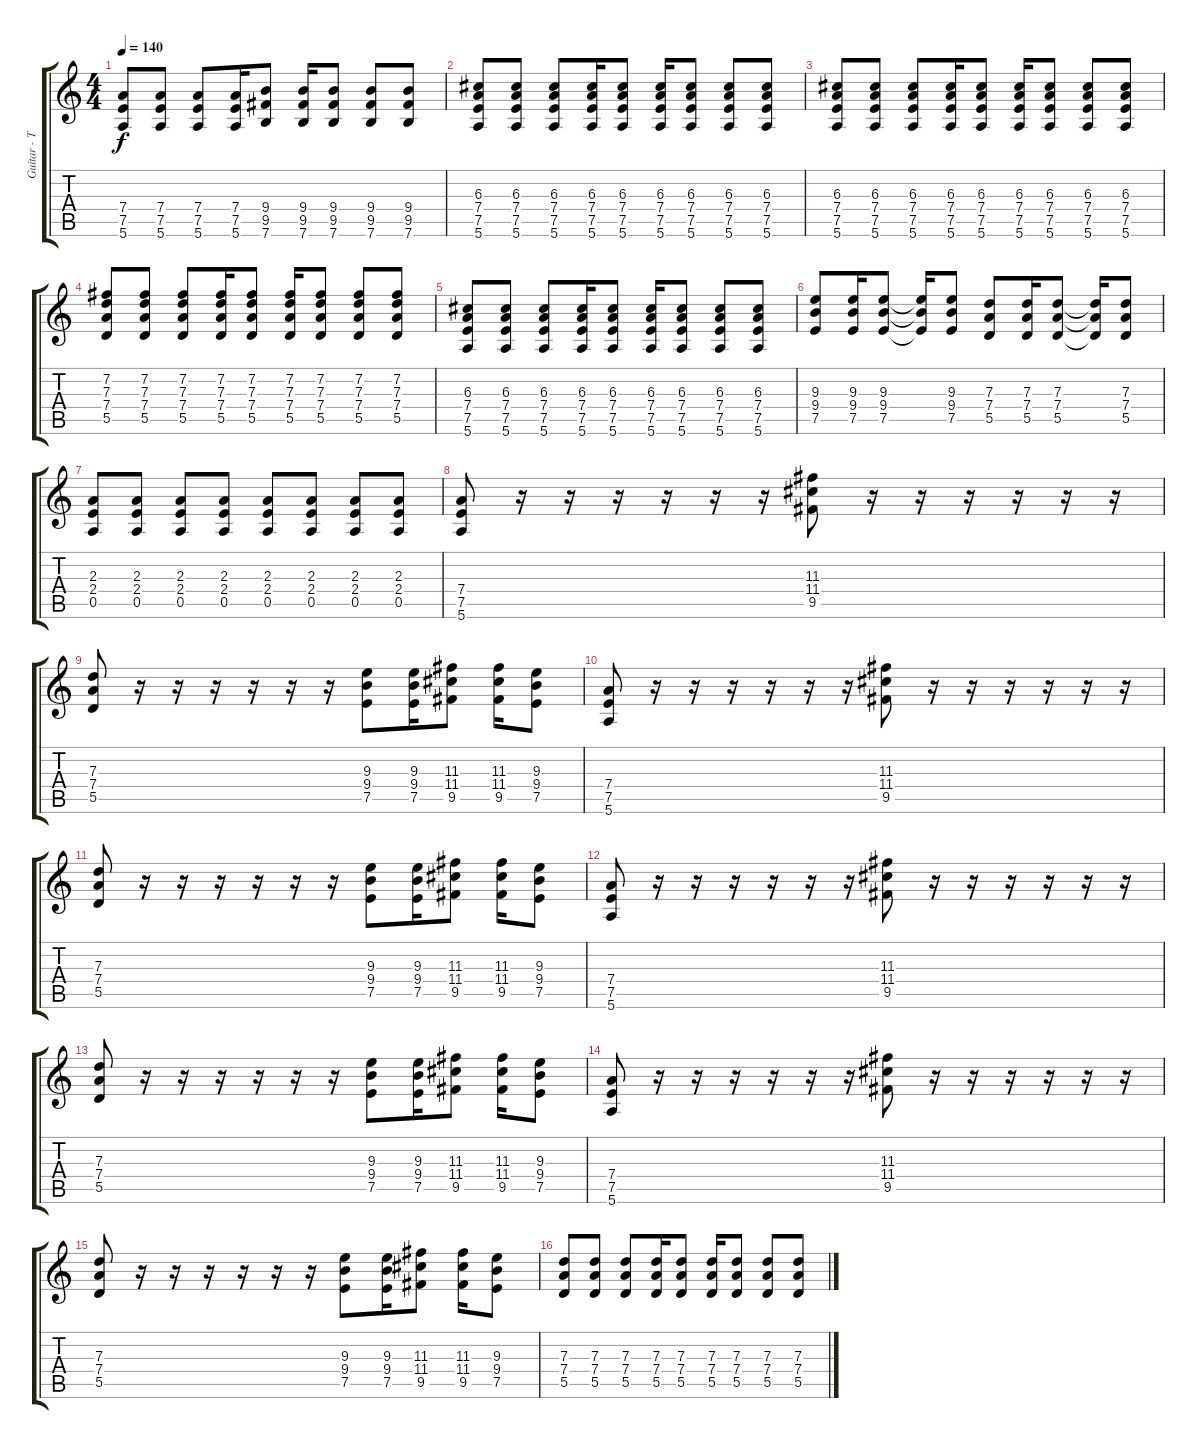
\track ("Guitar - Tom Mattew Delonge" "Guitar - T") {instrument distortionguitar}
\staff {score tabs}
\tuning (E4 B3 G3 D3 A2 E2) {hide}
\ts (4 4)
\tempo 140
\clef g2
\ks c
(7.4 7.5 5.6).8{dy f} (7.4 7.5 5.6).8 (7.4 7.5 5.6).8 (7.4 7.5 5.6).16 (9.4 9.5 7.6).8 (9.4 9.5 7.6).16 (9.4 9.5 7.6).8 (9.4 9.5 7.6).8 (9.4 9.5 7.6).8 |
(6.3 7.4 7.5 5.6).8 (6.3 7.4 7.5 5.6).8 (6.3 7.4 7.5 5.6).8 (6.3 7.4 7.5 5.6).16 (6.3 7.4 7.5 5.6).8 (6.3 7.4 7.5 5.6).16 (6.3 7.4 7.5 5.6).8 (6.3 7.4 7.5 5.6).8 (6.3 7.4 7.5 5.6).8 |
(6.3 7.4 7.5 5.6).8 (6.3 7.4 7.5 5.6).8 (6.3 7.4 7.5 5.6).8 (6.3 7.4 7.5 5.6).16 (6.3 7.4 7.5 5.6).8 (6.3 7.4 7.5 5.6).16 (6.3 7.4 7.5 5.6).8 (6.3 7.4 7.5 5.6).8 (6.3 7.4 7.5 5.6).8 |
(7.2 7.3 7.4 5.5).8 (7.2 7.3 7.4 5.5).8 (7.2 7.3 7.4 5.5).8 (7.2 7.3 7.4 5.5).16 (7.2 7.3 7.4 5.5).8 (7.2 7.3 7.4 5.5).16 (7.2 7.3 7.4 5.5).8 (7.2 7.3 7.4 5.5).8 (7.2 7.3 7.4 5.5).8 |
(6.3 7.4 7.5 5.6).8 (6.3 7.4 7.5 5.6).8 (6.3 7.4 7.5 5.6).8 (6.3 7.4 7.5 5.6).16 (6.3 7.4 7.5 5.6).8 (6.3 7.4 7.5 5.6).16 (6.3 7.4 7.5 5.6).8 (6.3 7.4 7.5 5.6).8 (6.3 7.4 7.5 5.6).8 |
(9.3 9.4 7.5).8 (9.3 9.4 7.5).16 (9.3 9.4 7.5).8 (9.3{t} 9.4{t} 7.5{t}).16 (9.3 9.4 7.5).8 (7.3 7.4 5.5).8 (7.3 7.4 5.5).16 (7.3 7.4 5.5).8 (7.3{t} 7.4{t} 5.5{t}).16 (7.3 7.4 5.5).8 |
(2.3 2.4 0.5).8 (2.3 2.4 0.5).8 (2.3 2.4 0.5).8 (2.3 2.4 0.5).8 (2.3 2.4 0.5).8 (2.3 2.4 0.5).8 (2.3 2.4 0.5).8 (2.3 2.4 0.5).8 |
(7.4 7.5 5.6).8 r.16 r.16 r.16 r.16 r.16 r.16 (11.3 11.4 9.5).8 r.16 r.16 r.16 r.16 r.16 r.16 |
(7.3 7.4 5.5).8 r.16 r.16 r.16 r.16 r.16 r.16 (9.3 9.4 7.5).8 (9.3 9.4 7.5).16 (11.3 11.4 9.5).8 (11.3 11.4 9.5).16 (9.3 9.4 7.5).8 |
(7.4 7.5 5.6).8 r.16 r.16 r.16 r.16 r.16 r.16 (11.3 11.4 9.5).8 r.16 r.16 r.16 r.16 r.16 r.16 |
(7.3 7.4 5.5).8 r.16 r.16 r.16 r.16 r.16 r.16 (9.3 9.4 7.5).8 (9.3 9.4 7.5).16 (11.3 11.4 9.5).8 (11.3 11.4 9.5).16 (9.3 9.4 7.5).8 |
(7.4 7.5 5.6).8 r.16 r.16 r.16 r.16 r.16 r.16 (11.3 11.4 9.5).8 r.16 r.16 r.16 r.16 r.16 r.16 |
(7.3 7.4 5.5).8 r.16 r.16 r.16 r.16 r.16 r.16 (9.3 9.4 7.5).8 (9.3 9.4 7.5).16 (11.3 11.4 9.5).8 (11.3 11.4 9.5).16 (9.3 9.4 7.5).8 |
(7.4 7.5 5.6).8 r.16 r.16 r.16 r.16 r.16 r.16 (11.3 11.4 9.5).8 r.16 r.16 r.16 r.16 r.16 r.16 |
(7.3 7.4 5.5).8 r.16 r.16 r.16 r.16 r.16 r.16 (9.3 9.4 7.5).8 (9.3 9.4 7.5).16 (11.3 11.4 9.5).8 (11.3 11.4 9.5).16 (9.3 9.4 7.5).8 |
(7.3 7.4 5.5).8 (7.3 7.4 5.5).8 (7.3 7.4 5.5).8 (7.3 7.4 5.5).16 (7.3 7.4 5.5).8 (7.3 7.4 5.5).16 (7.3 7.4 5.5).8 (7.3 7.4 5.5).8 (7.3 7.4 5.5).8
